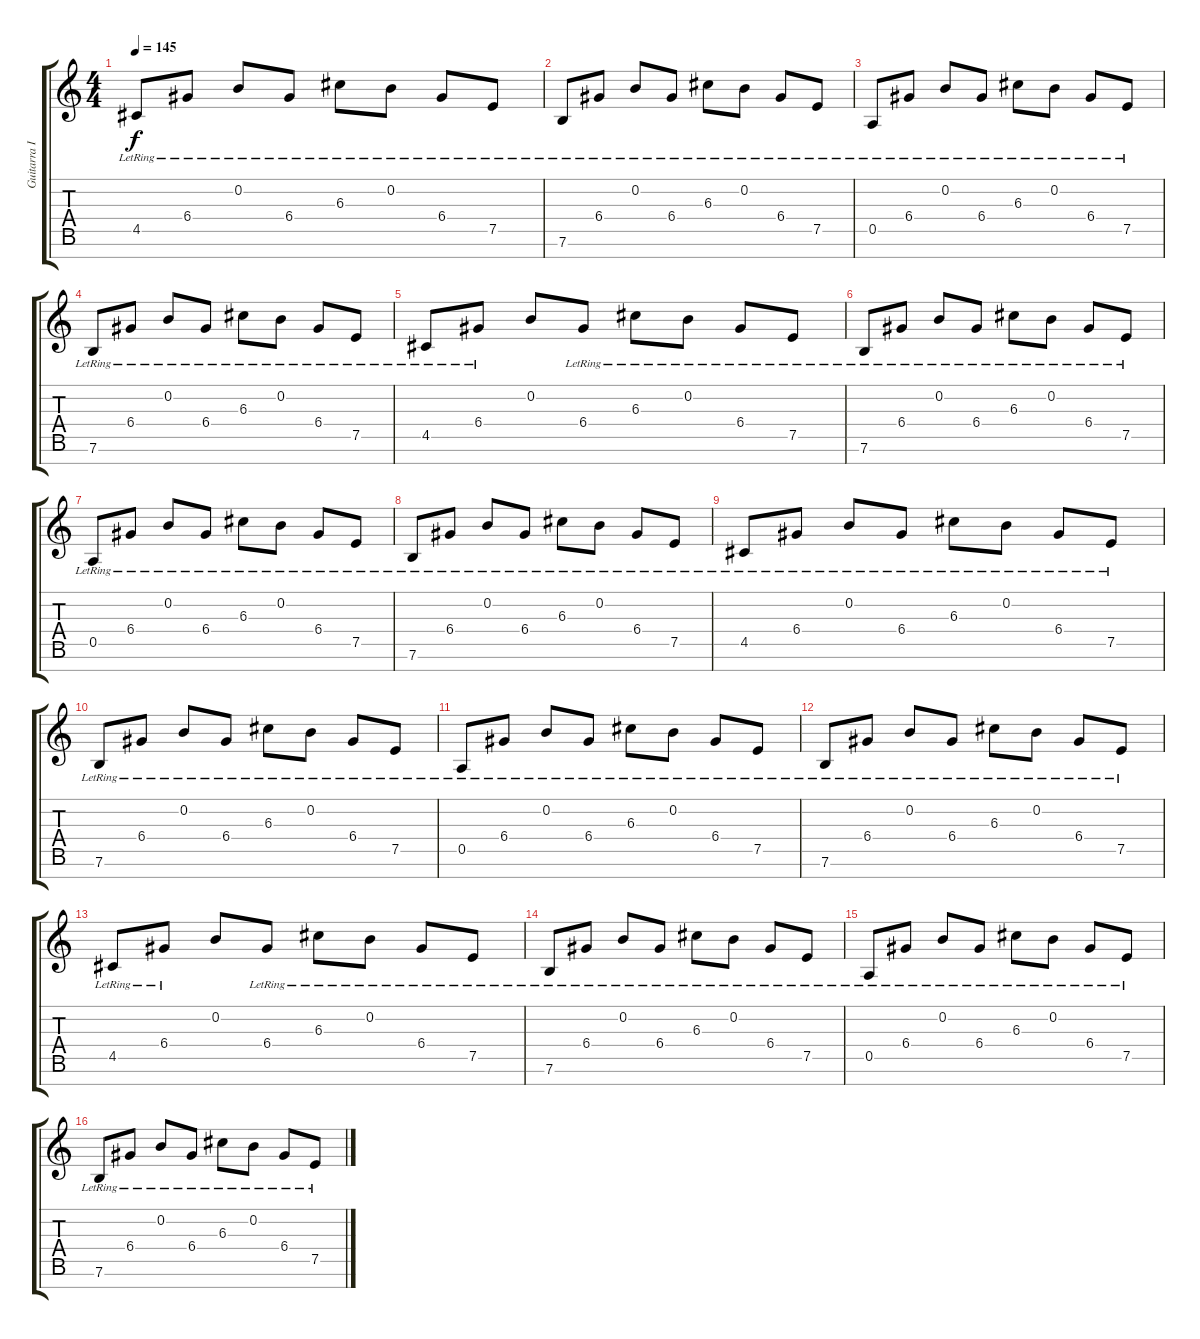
\track ("Guitarra III" "Guitarra I") {instrument distortionguitar}
\staff {score tabs}
\tuning (E4 B3 G3 D3 A2 E2 B1) {hide}
\ts (4 4)
\tempo 145
\clef g2
\ks c
4.5{lr}.8{dy f instrument acousticguitarsteel} 6.4{lr}.8 0.2{lr}.8 6.4{lr}.8 6.3{lr}.8 0.2{lr}.8 6.4{lr}.8 7.5{lr}.8 |
7.6{lr}.8 6.4{lr}.8 0.2{lr}.8 6.4{lr}.8 6.3{lr}.8 0.2{lr}.8 6.4{lr}.8 7.5{lr}.8 |
0.5{lr}.8 6.4{lr}.8 0.2{lr}.8 6.4{lr}.8 6.3{lr}.8 0.2{lr}.8 6.4{lr}.8 7.5{lr}.8 |
7.6{lr}.8 6.4{lr}.8 0.2{lr}.8 6.4{lr}.8 6.3{lr}.8 0.2{lr}.8 6.4{lr}.8 7.5{lr}.8 |
4.5{lr}.8 6.4{lr}.8 0.2.8 6.4{lr}.8 6.3{lr}.8 0.2{lr}.8 6.4{lr}.8 7.5{lr}.8 |
7.6{lr}.8 6.4{lr}.8 0.2{lr}.8 6.4{lr}.8 6.3{lr}.8 0.2{lr}.8 6.4{lr}.8 7.5{lr}.8 |
0.5{lr}.8 6.4{lr}.8 0.2{lr}.8 6.4{lr}.8 6.3{lr}.8 0.2{lr}.8 6.4{lr}.8 7.5{lr}.8 |
7.6{lr}.8 6.4{lr}.8 0.2{lr}.8 6.4{lr}.8 6.3{lr}.8 0.2{lr}.8 6.4{lr}.8 7.5{lr}.8 |
4.5{lr}.8{instrument acousticguitarsteel} 6.4{lr}.8 0.2{lr}.8 6.4{lr}.8 6.3{lr}.8 0.2{lr}.8 6.4{lr}.8 7.5{lr}.8 |
7.6{lr}.8 6.4{lr}.8 0.2{lr}.8 6.4{lr}.8 6.3{lr}.8 0.2{lr}.8 6.4{lr}.8 7.5{lr}.8 |
0.5{lr}.8 6.4{lr}.8 0.2{lr}.8 6.4{lr}.8 6.3{lr}.8 0.2{lr}.8 6.4{lr}.8 7.5{lr}.8 |
7.6{lr}.8 6.4{lr}.8 0.2{lr}.8 6.4{lr}.8 6.3{lr}.8 0.2{lr}.8 6.4{lr}.8 7.5{lr}.8 |
4.5{lr}.8 6.4{lr}.8 0.2.8 6.4{lr}.8 6.3{lr}.8 0.2{lr}.8 6.4{lr}.8 7.5{lr}.8 |
7.6{lr}.8 6.4{lr}.8 0.2{lr}.8 6.4{lr}.8 6.3{lr}.8 0.2{lr}.8 6.4{lr}.8 7.5{lr}.8 |
0.5{lr}.8 6.4{lr}.8 0.2{lr}.8 6.4{lr}.8 6.3{lr}.8 0.2{lr}.8 6.4{lr}.8 7.5{lr}.8 |
7.6{lr}.8 6.4{lr}.8 0.2{lr}.8 6.4{lr}.8 6.3{lr}.8 0.2{lr}.8 6.4{lr}.8 7.5{lr}.8
